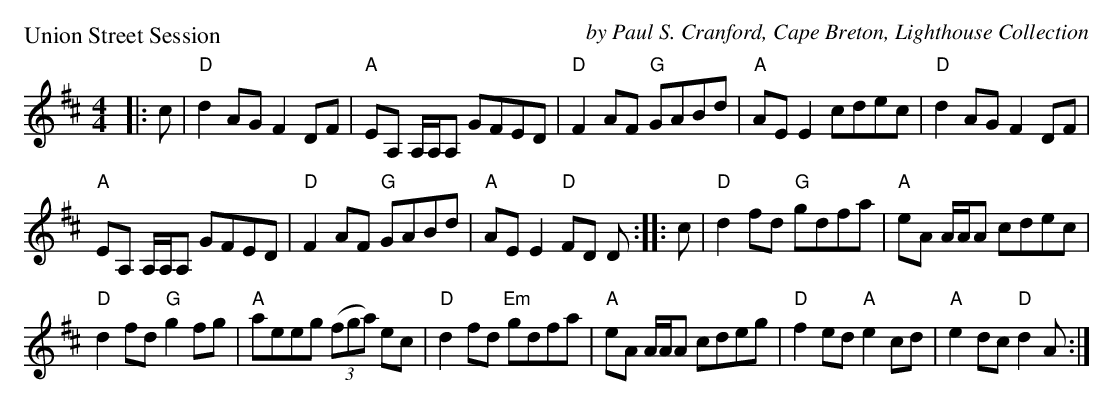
X:1
P: Union Street Session
C: by Paul S. Cranford, Cape Breton, Lighthouse Collection
L: 1/8
M: 4/4
K: D
|: c|"D"d2 AG F2 DF|"A"EA, A,/A,/A, GFED|"D"F2 AF "G"GABd|"A"AEE2 cdec| "D"d2 AG F2 DF|
"A"EA, A,/A,/A, GFED|"D"F2 AF "G"GABd|"A"AE E2 "D"FD D:||:c|"D"d2 fd "G"gdfa|"A"eA A/A/A cdec|
"D"d2 fd "G"g2 fg|"A"aeeg (3(fga) ec|"D"d2 fd "Em"gdfa|"A"eA A/A/A cdeg|"D"f2 ed "A"e2 cd|"A"e2 dc "D"d2 A:|
